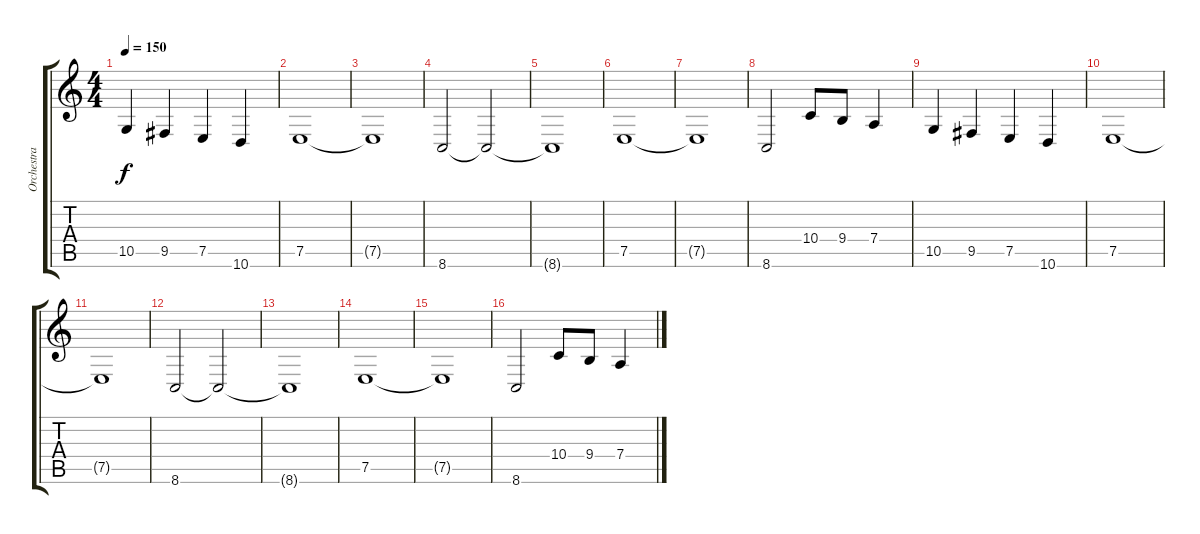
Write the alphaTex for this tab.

\track ("Orchestra (low)" "Orchestra ") {instrument stringensemble2}
\staff {score tabs}
\tuning (E4 B3 G3 D3 A2 E2) {hide}
\ts (4 4)
\tempo 150
\clef g2
\ks c
10.5.4{dy f} 9.5.4 7.5.4 10.6.4 |
7.5.1 |
7.5{t}.1 |
8.6.2 8.6{t}.2 |
8.6{t}.1 |
7.5.1 |
7.5{t}.1 |
8.6.2 10.4.8 9.4.8 7.4.4 |
10.5.4 9.5.4 7.5.4 10.6.4 |
7.5.1 |
7.5{t}.1 |
8.6.2 8.6{t}.2 |
8.6{t}.1 |
7.5.1 |
7.5{t}.1 |
8.6.2 10.4.8 9.4.8 7.4.4
